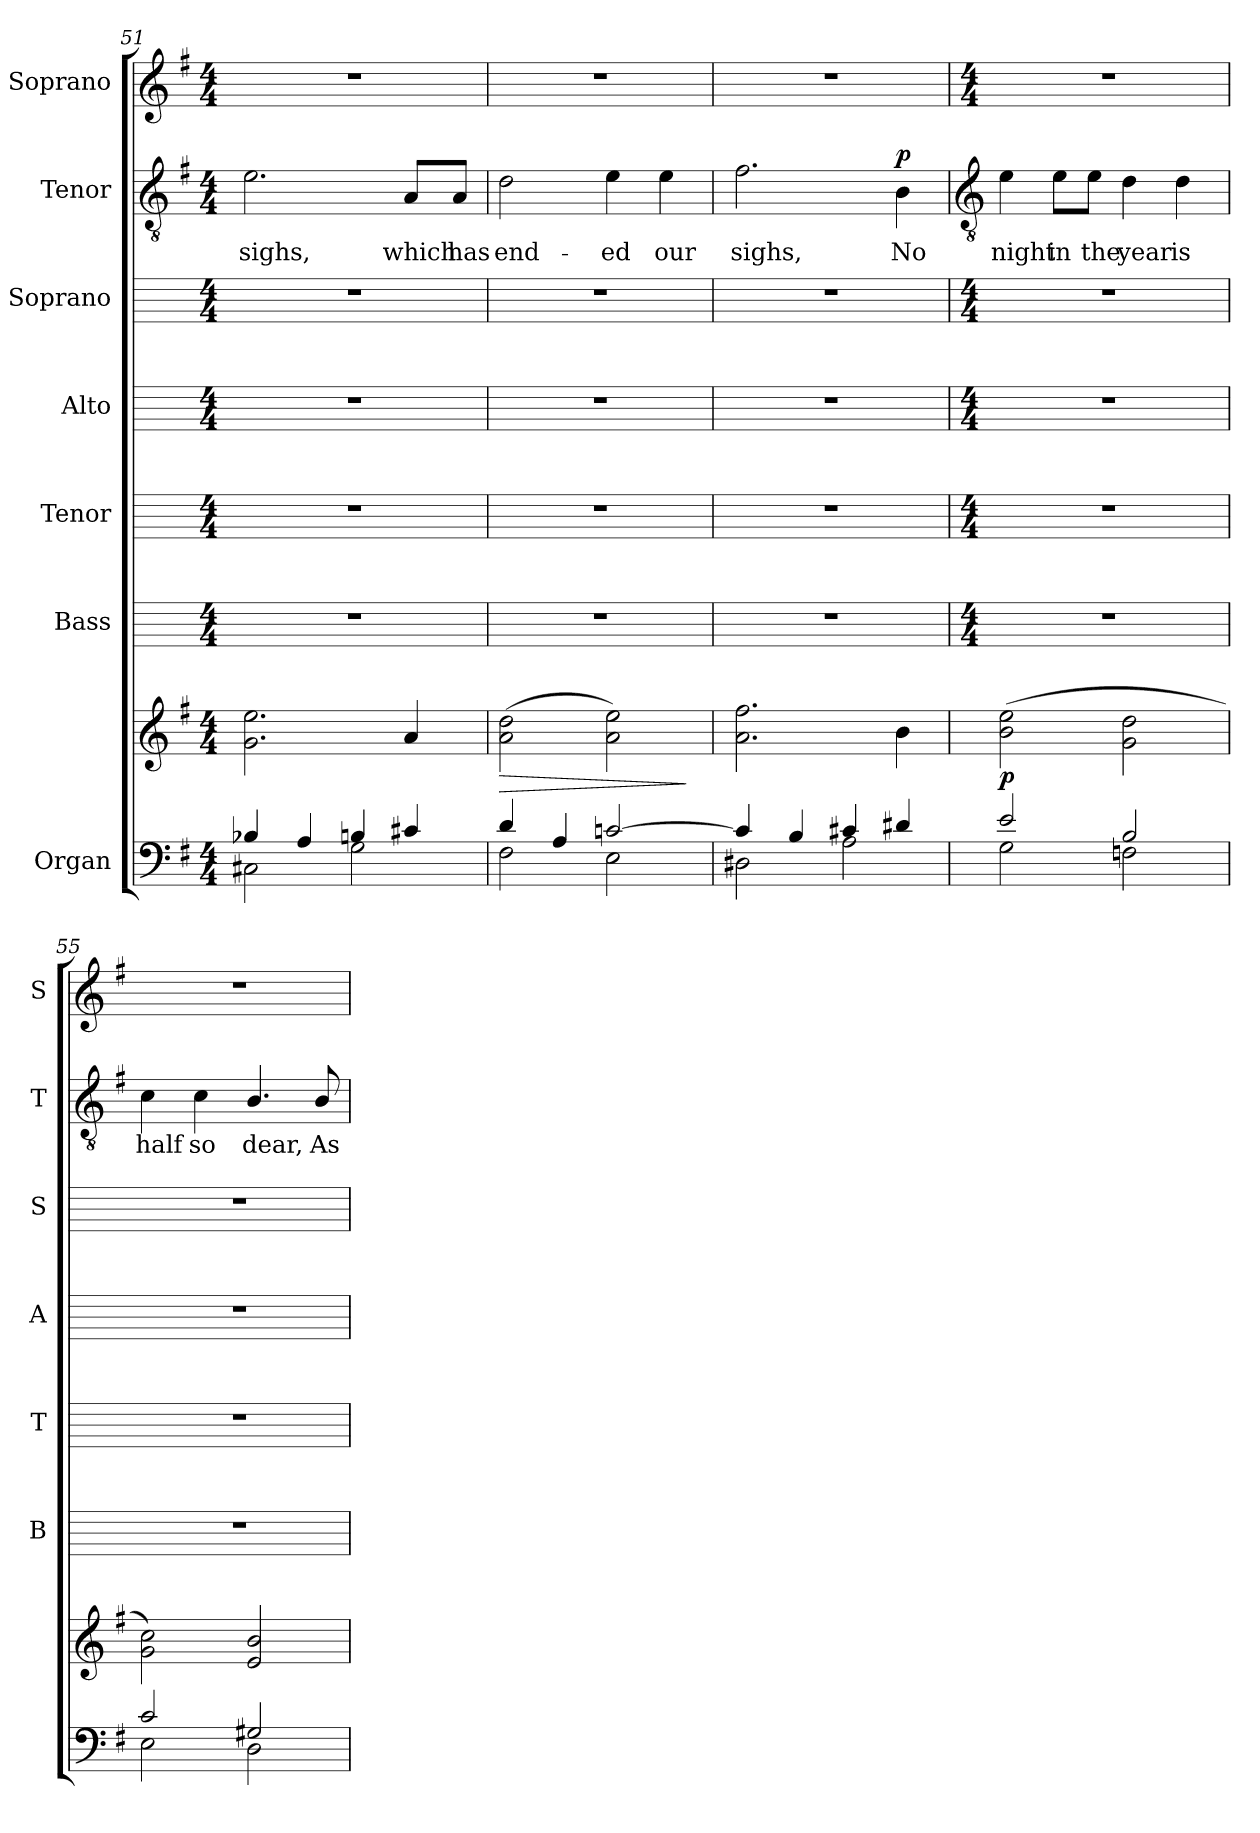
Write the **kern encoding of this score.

**kern	**kern	**dynam	**kern	**kern	**kern	**kern	**kern	**text	**dynam	**kern
*part7	*part7	*part7	*part6	*part5	*part4	*part3	*part2	*part2	*part2	*part1
*staff8	*staff7	*staff7/8	*staff6	*staff5	*staff4	*staff3	*staff2	*staff2	*staff2	*staff1
*I"Organ	*	*	*I"Bass	*I"Tenor	*I"Alto	*I"Soprano	*I"Tenor	*	*	*I"Soprano
*	*	*	*I'B	*I'T	*I'A	*I'S	*I'T	*	*	*I'S
*clefF4	*clefG2	*	*	*	*	*	*clefGv2	*	*	*clefG2
*k[f#]	*k[f#]	*	*	*	*	*	*k[f#]	*	*	*k[f#]
*G:	*G:	*	*	*	*	*	*G:	*	*	*G:
*M4/4	*M4/4	*	*M4/4	*M4/4	*M4/4	*M4/4	*M4/4	*	*	*M4/4
=51	=51	=51	=51	=51	=51	=51	=51	=51	=51	=51
*^	*	*	*	*	*	*	*	*	*	*
!	!	!	!	!	!	!	!	!	!LO:LY:b	!	!
4B-X/	2C#X\	2.g 2.ee	.	1r	1r	1r	1r	2.e	sighs,	.	1r
4A/	.	.	.	.	.	.	.	.	.	.	.
4Bn/	2G\	.	.	.	.	.	.	.	.	.	.
!	!	!	!	!	!	!	!	!	!LO:LY:b	!	!
4c#X/	.	4a	.	.	.	.	.	8A/L	which	.	.
!	!	!	!	!	!	!	!	!	!LO:LY:b	!	!
.	.	.	.	.	.	.	.	8A/J	has	.	.
=52	=52	=52	=52	=52	=52	=52	=52	=52	=52	=52	=52
!	!	!	!LO:HP:b	!	!	!	!	!	!LO:LY:b	!	!
4d/	2F#\	(>2a 2dd	>	1r	1r	1r	1r	2d	end-	.	1r
4A/	.	.	.	.	.	.	.	.	.	.	.
!	!	!	!	!	!	!	!	!	!LO:LY:b	!	!
[2cn/	2E\	2a 2ee)	.	.	.	.	.	4e	-ed	.	.
!	!	!	!	!	!	!	!	!	!LO:LY:b	!	!
.	.	.	.	.	.	.	.	4e	our	.	.
*v	*v	*	*	*	*	*	*	*	*	*	*
.	.	]	.	.	.	.	.	.	.	.
=53	=53	=53	=53	=53	=53	=53	=53	=53	=53	=53
*^	*	*	*	*	*	*	*	*	*	*
!	!	!	!	!	!	!	!	!	!LO:LY:b	!	!
4cn/]	2D#X\	2.a 2.ff#	.	1r	1r	1r	1r	2.f#	sighs,	.	1r
4B/	.	.	.	.	.	.	.	.	.	.	.
4c#X/	2A\	.	.	.	.	.	.	.	.	.	.
!	!	!	!	!	!	!	!	!	!LO:LY:b	!LO:DY:b	!
4d#X/	.	4b	.	.	.	.	.	4B	No	p	.
!!LO:LB:g=z
=54	=54	=54	=54	=54	=54	=54	=54	=54	=54	=54	=54
*	*	*	*	*	*	*	*	*clefGv2	*	*	*
*	*	*	*	*M4/4	*M4/4	*M4/4	*M4/4	*	*	*	*M4/4
*	*	*^	*	*	*	*	*	*	*	*	*
!	!	!	!	!LO:DY:b	!	!	!	!	!	!LO:LY:b	!	!
2e/	2G\	(>2b\ 2ee\	1ryy	p	1r	1r	1r	1r	4e	night	.	1r
!	!	!	!	!	!	!	!	!	!	!LO:LY:b	!	!
.	.	.	.	.	.	.	.	.	8e\L	in	.	.
!	!	!	!	!	!	!	!	!	!	!LO:LY:b	!	!
.	.	.	.	.	.	.	.	.	8e\J	the	.	.
!	!	!	!	!	!	!	!	!	!	!LO:LY:b	!	!
2B/	2Fn\	2g\ 2dd\	.	.	.	.	.	.	4d	year	.	.
!	!	!	!	!	!	!	!	!	!	!LO:LY:b	!	!
.	.	.	.	.	.	.	.	.	4d	is	.	.
=55	=55	=55	=55	=55	=55	=55	=55	=55	=55	=55	=55	=55
!	!	!	!	!	!	!	!	!	!	!LO:LY:b	!	!
2c/	2E\	2g\ 2cc\)	2ryy	.	1r	1r	1r	1r	4c	half	.	1r
!	!	!	!	!	!	!	!	!	!	!LO:LY:b	!	!
.	.	.	.	.	.	.	.	.	4c	so	.	.
!	!	!	!	!	!	!	!	!	!	!LO:LY:b	!	!
2G#X/	2D\	2e/ 2b/	2ryy	.	.	.	.	.	4.B/	dear,	.	.
!	!	!	!	!	!	!	!	!	!	!LO:LY:b	!	!
.	.	.	.	.	.	.	.	.	8B/	As	.	.
*v	*v	*	*	*	*	*	*	*	*	*	*	*
*	*v	*v	*	*	*	*	*	*	*	*	*
=	=	=	=	=	=	=	=	=	=	=
*-	*-	*-	*-	*-	*-	*-	*-	*-	*-	*-
